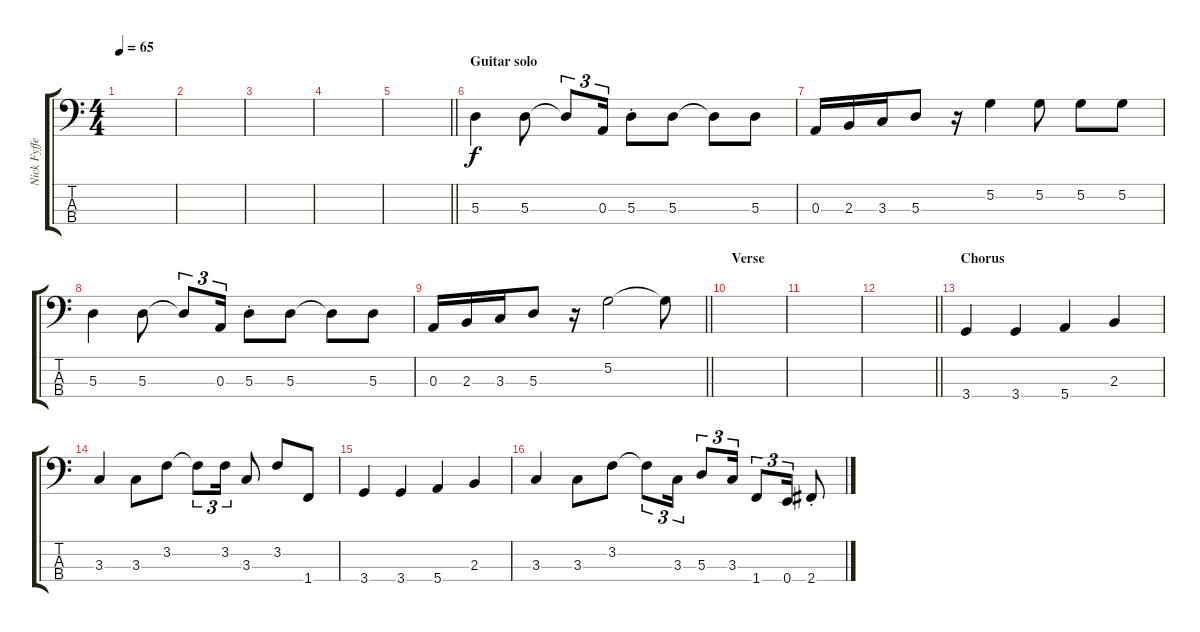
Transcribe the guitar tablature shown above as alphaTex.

\track ("Nick Fyffe" "Nick Fyffe") {instrument electricbassfinger}
\staff {score tabs}
\tuning (G2 D2 A1 E1) {hide}
\ts (4 4)
\tempo 65
\clef f4
\ks c
|
|
|
|
\barLineRight lightlight
|
\section ("" "Guitar solo")
5.3.4 5.3.8 5.3{t}.8{tu (3 2)} 0.3.16{tu (3 2)} 5.3{st}.8 5.3.8 5.3{t}.8 5.3.8 |
0.3.16 2.3.16 3.3.16 5.3.8 r.16 5.2.4 5.2.8 5.2.8 5.2.8 |
5.3.4 5.3.8 5.3{t}.8{tu (3 2)} 0.3.16{tu (3 2)} 5.3{st}.8 5.3.8 5.3{t}.8 5.3.8 |
\barLineRight lightlight
0.3.16 2.3.16 3.3.16 5.3.8 r.16 5.2.2 5.2{t}.8 |
\section ("" "Verse")
|
|
\barLineRight lightlight
|
\section ("" "Chorus")
3.4.4 3.4.4 5.4.4 2.3.4 |
3.3.4 3.3.8 3.2.8 3.2{t}.8{tu (3 2)} 3.2.16{tu (3 2)} 3.3.8 3.2.8 1.4.8 |
3.4.4 3.4.4 5.4.4 2.3.4 |
3.3.4 3.3.8 3.2.8 3.2{t}.8{tu (3 2)} 3.3.16{tu (3 2)} 5.3.8{tu (3 2)} 3.3.16{tu (3 2)} 1.4.8{tu (3 2)} 0.4.16{tu (3 2)} 2.4{st}.8
